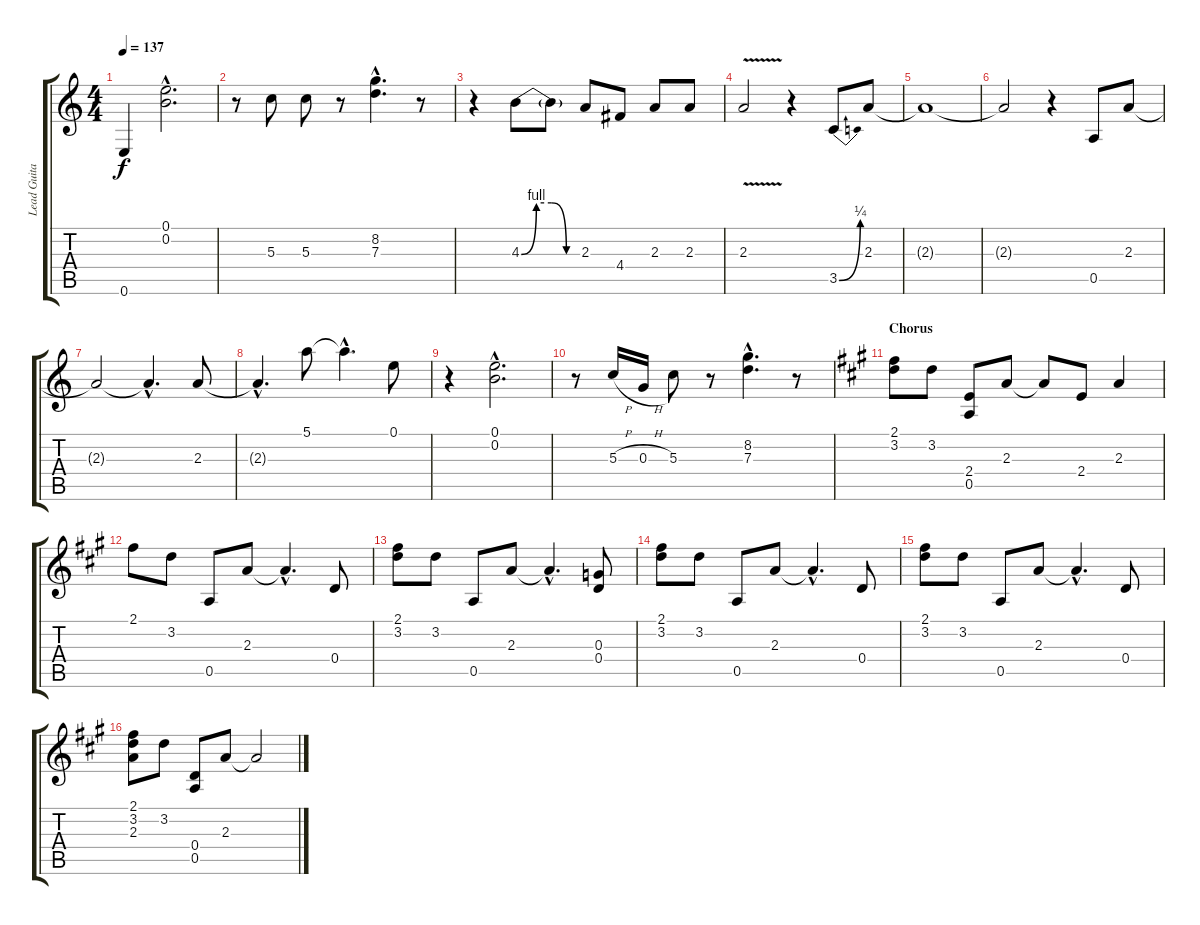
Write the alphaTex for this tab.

\track ("Lead Guitar 2" "Lead Guita") {instrument distortionguitar}
\staff {score tabs}
\tuning (E4 B3 G3 D3 A2 E2) {hide}
\ts (4 4)
\tempo 137
\clef g2
\ks c
0.6.4{dy f} (0.1{hac} 0.2{hac}).2{d} |
r.8 5.3.8 5.3.8 r.8 (8.2{hac} 7.3{hac}).4{d} r.8 |
r.4 4.3{be (custom 0 0 15 4 30 4 45 0 60 0)}.8 4.3{t}.8 2.3.8 4.4.8 2.3.8 2.3.8 |
2.3{v}.2 r.4 3.5{be (bend 0 0 60 1)}.8 2.3.8 |
2.3{t}.1 |
2.3{t}.2 r.4 0.5.8 2.3.8 |
2.3{t}.2 2.3{hac t}.4{d} 2.3.8 |
2.3{hac t}.4{d} 5.1.8 5.1{hac t}.4{d} 0.1.8 |
r.4 (0.1{hac} 0.2{hac}).2{d} |
r.8 5.3{h}.16 0.3{h}.16 5.3.8 r.8 (8.2{hac} 7.3{hac}).4{d} r.8 |
\section ("" "Chorus")
\ks a
(2.1 3.2).8 3.2.8 (2.4 0.5).8 2.3.8 2.3{t}.8 2.4.8 2.3.4 |
2.1.8 3.2.8 0.5.8 2.3.8 2.3{hac t}.4{d} 0.4.8 |
(2.1 3.2).8 3.2.8 0.5.8 2.3.8 2.3{hac t}.4{d} (0.3 0.4).8 |
(2.1 3.2).8 3.2.8 0.5.8 2.3.8 2.3{hac t}.4{d} 0.4.8 |
(2.1 3.2).8 3.2.8 0.5.8 2.3.8 2.3{hac t}.4{d} 0.4.8 |
(2.1 3.2 2.3).8 3.2.8 (0.4 0.5).8 2.3.8 2.3{t}.2
